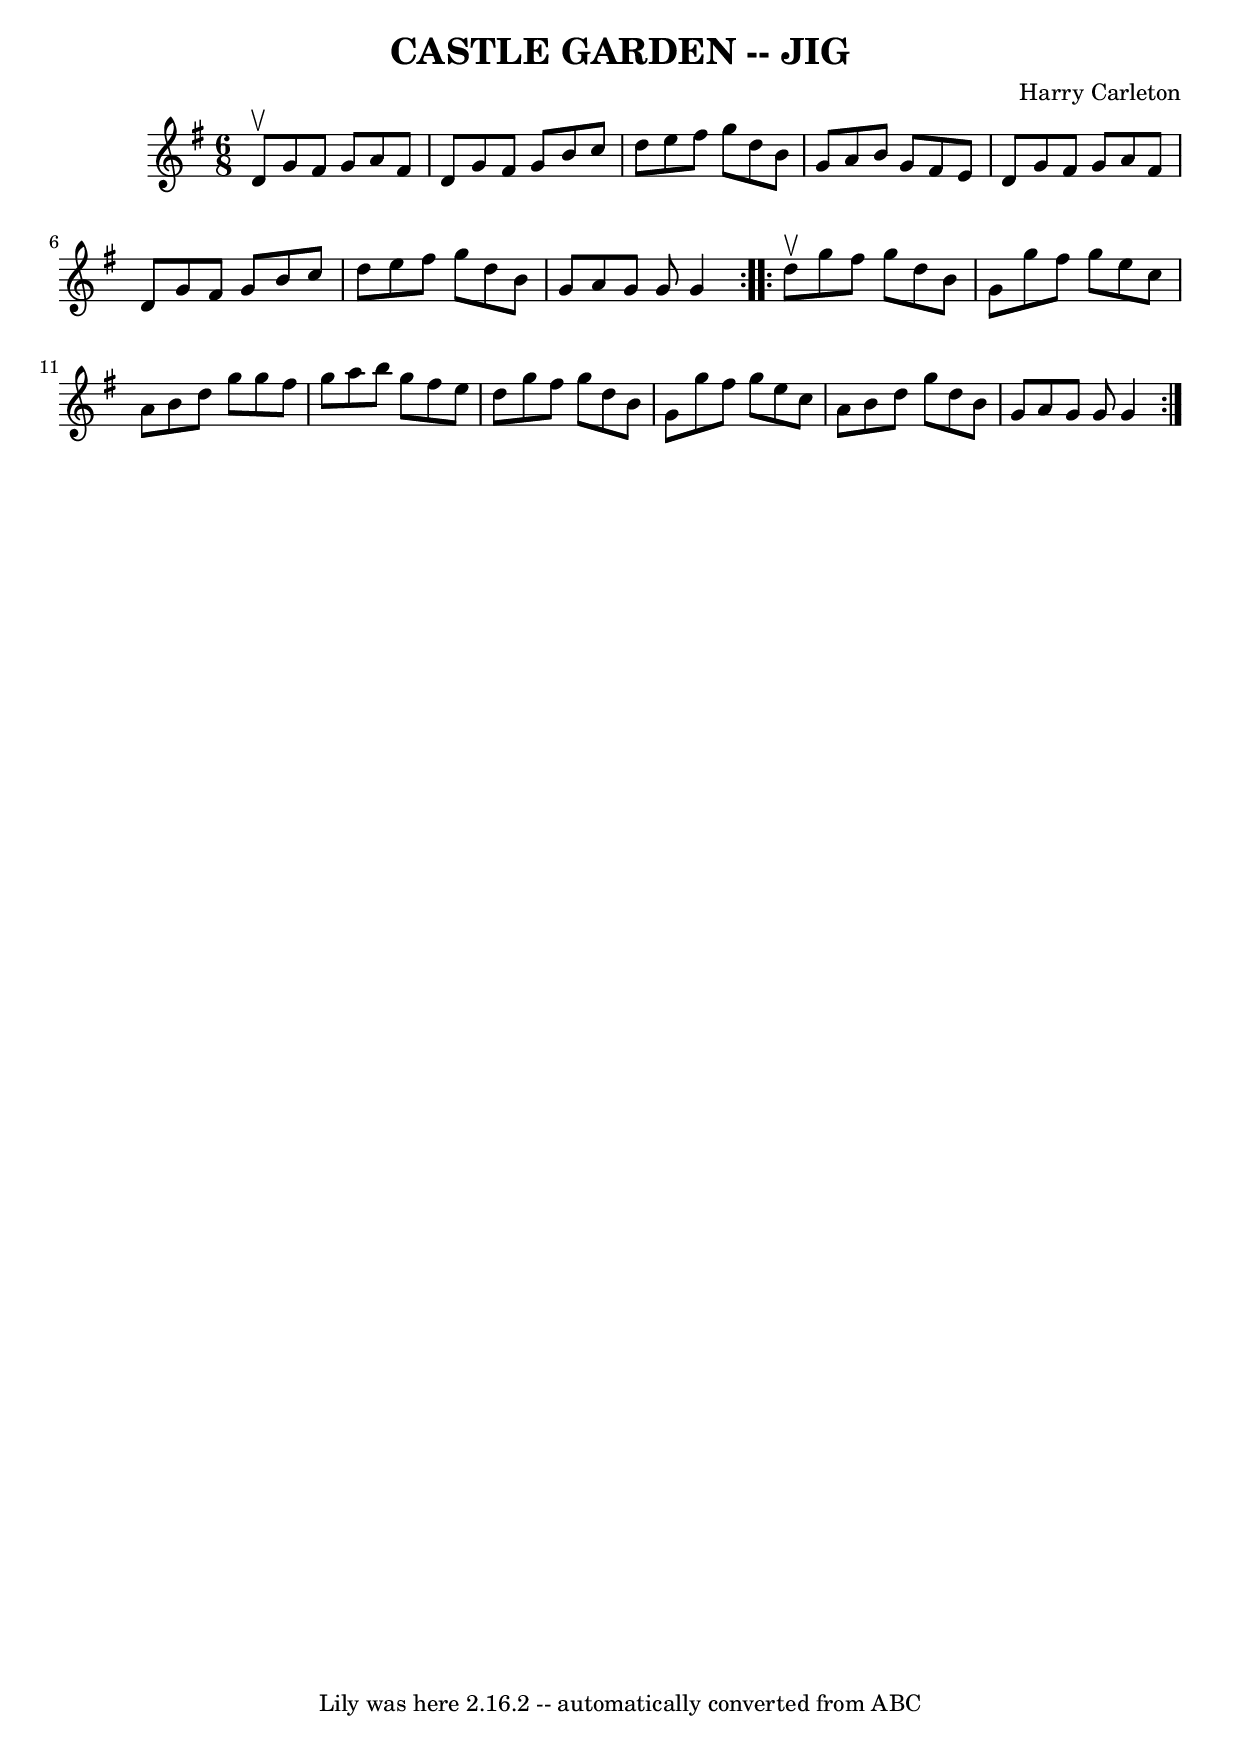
\version "2.16.2"
\include "Mammoth.ily"
\header {
	%% book = "Ryan's Mammoth Collection of Fiddle Tunes"
	composer = "Harry Carleton"
	crossRefNumber = "1"
	footnotes = ""
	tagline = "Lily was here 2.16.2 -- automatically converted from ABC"
	title = "CASTLE GARDEN -- JIG"
}
voicedefault =  {


\repeat volta 2 {
\time 6/8 
\key g \major d'8^\upbow       |
 g'8 fis'8 g'8    
a'8 fis'8 d'8    |
 g'8 fis'8 g'8 b'8 c''8 d''8    
|
 e''8 fis''8 g''8 d''8 b'8 g'8    |
 a'8    
b'8 g'8 fis'8 e'8 d'8        |
 g'8 fis'8 g'8 a'8  
 fis'8 d'8    |
 g'8 fis'8 g'8 b'8 c''8 d''8    
|
 e''8 fis''8 g''8 d''8 b'8 g'8    |
 a'8    
g'8 g'8 g'4    }     \repeat volta 2 { d''8^\upbow       |
   
g''8 fis''8 g''8 d''8 b'8 g'8    |
 g''8 fis''8    
g''8 e''8 c''8 a'8    |
 b'8 d''8 g''8 g''8 fis''8 
 g''8    |
 a''8 b''8 g''8 fis''8 e''8 d''8        
|
 g''8 fis''8 g''8 d''8 b'8 g'8    |
 g''8    
fis''8 g''8 e''8 c''8 a'8    |
 b'8 d''8 g''8 d''8 
 b'8 g'8    |
 a'8 g'8 g'8 g'4    }   
}

\score{
    <<

	\context Staff="default"
	{
	    \voicedefault 
	}

    >>
	\layout {
	}
	\midi {}
}
